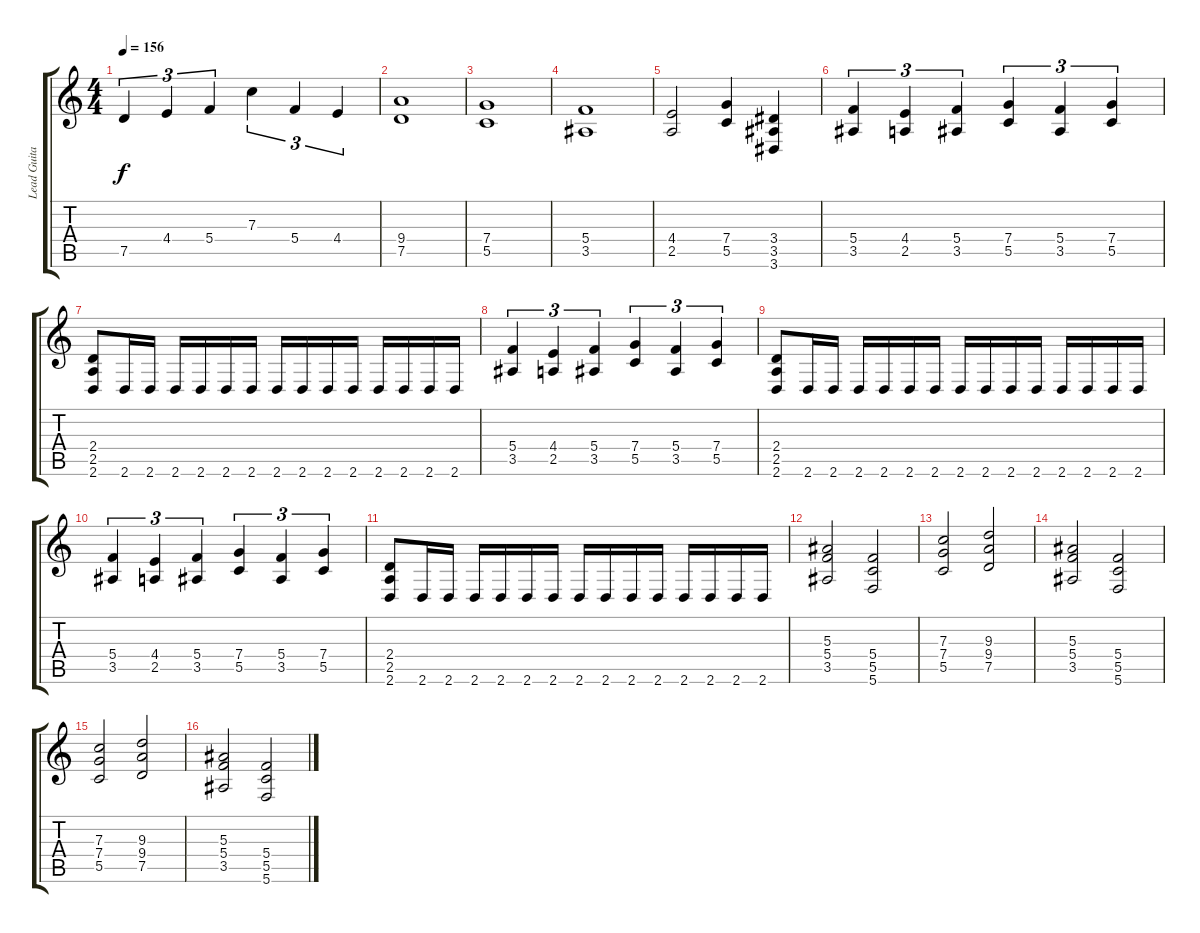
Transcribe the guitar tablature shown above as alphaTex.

\track ("Lead Guitar" "Lead Guita") {instrument distortionguitar}
\staff {score tabs}
\tuning (D4 A3 F3 C3 G2 C2) {hide}
\ts (4 4)
\tempo 156
\clef g2
\ks c
7.5.4{tu (3 2) dy f} 4.4.4{tu (3 2)} 5.4.4{tu (3 2)} 7.3.4{tu (3 2)} 5.4.4{tu (3 2)} 4.4.4{tu (3 2)} |
(9.4 7.5).1 |
(7.4 5.5).1 |
(5.4 3.5).1 |
(4.4 2.5).2 (7.4 5.5).4 (3.4 3.5 3.6).4 |
(5.4 3.5).4{tu (3 2)} (4.4 2.5).4{tu (3 2)} (5.4 3.5).4{tu (3 2)} (7.4 5.5).4{tu (3 2)} (5.4 3.5).4{tu (3 2)} (7.4 5.5).4{tu (3 2)} |
(2.4 2.5 2.6).8 2.6.16 2.6.16 2.6.16 2.6.16 2.6.16 2.6.16 2.6.16 2.6.16 2.6.16 2.6.16 2.6.16 2.6.16 2.6.16 2.6.16 |
(5.4 3.5).4{tu (3 2)} (4.4 2.5).4{tu (3 2)} (5.4 3.5).4{tu (3 2)} (7.4 5.5).4{tu (3 2)} (5.4 3.5).4{tu (3 2)} (7.4 5.5).4{tu (3 2)} |
(2.4 2.5 2.6).8 2.6.16 2.6.16 2.6.16 2.6.16 2.6.16 2.6.16 2.6.16 2.6.16 2.6.16 2.6.16 2.6.16 2.6.16 2.6.16 2.6.16 |
(5.4 3.5).4{tu (3 2)} (4.4 2.5).4{tu (3 2)} (5.4 3.5).4{tu (3 2)} (7.4 5.5).4{tu (3 2)} (5.4 3.5).4{tu (3 2)} (7.4 5.5).4{tu (3 2)} |
(2.4 2.5 2.6).8 2.6.16 2.6.16 2.6.16 2.6.16 2.6.16 2.6.16 2.6.16 2.6.16 2.6.16 2.6.16 2.6.16 2.6.16 2.6.16 2.6.16 |
(5.3 5.4 3.5).2 (5.4 5.5 5.6).2 |
(7.3 7.4 5.5).2 (9.3 9.4 7.5).2 |
(5.3 5.4 3.5).2 (5.4 5.5 5.6).2 |
(7.3 7.4 5.5).2 (9.3 9.4 7.5).2 |
(5.3 5.4 3.5).2 (5.4 5.5 5.6).2
